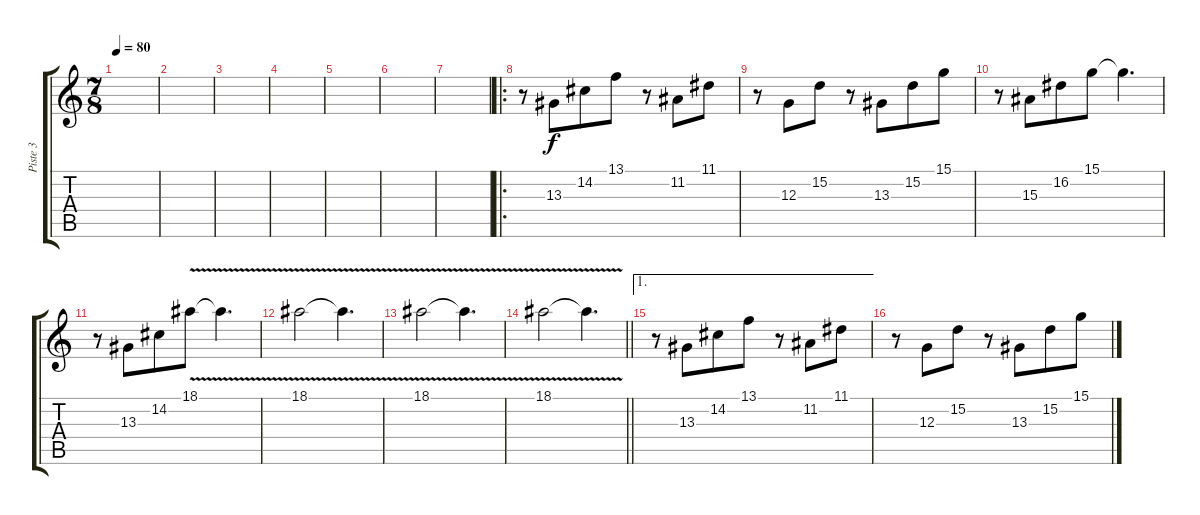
\track ("Piste 3" "Piste 3") {instrument violin}
\staff {score tabs}
\tuning (E4 B3 G3 D3 A2 E2) {hide}
\ts (7 8)
\tempo 80
\clef g2
\ks c
|
|
|
|
|
|
|
\ro
r.8{volume 6} 13.3.8 14.2.8 13.1.8 r.8 11.2.8 11.1.8 |
r.8 12.3.8 15.2.8 r.8 13.3.8 15.2.8 15.1.8 |
r.8 15.3.8 16.2.8 15.1.8 15.1{t}.4{d} |
r.8 13.3.8 14.2.8 18.1{v}.8 18.1{t}.4{d} |
18.1{v}.2 18.1{t}.4{d} |
18.1{v}.2 18.1{t}.4{d} |
\barLineRight lightlight
18.1{v}.2 18.1{t}.4{d} |
\ae 1
r.8{volume 10} 13.3.8 14.2.8 13.1.8 r.8 11.2.8 11.1.8 |
r.8 12.3.8 15.2.8 r.8 13.3.8 15.2.8 15.1.8
